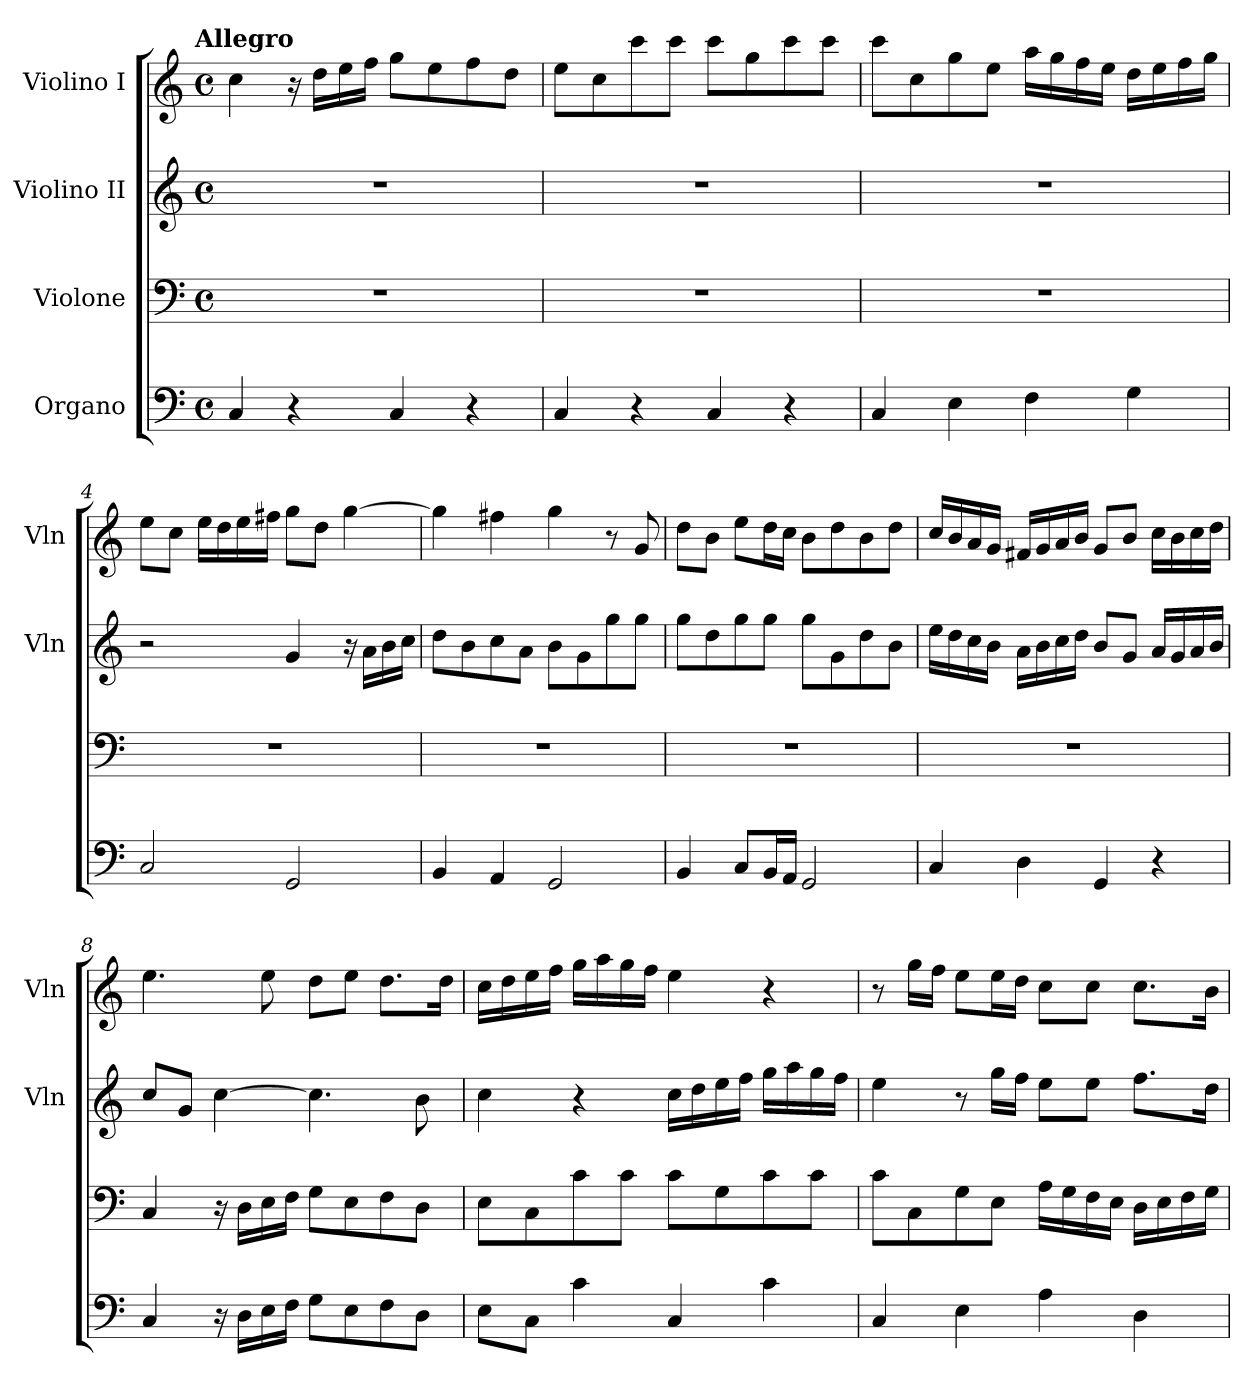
**kern	**kern	**kern	**kern
*part4	*part3	*part2	*part1
*staff4	*staff3	*staff2	*staff1
*I"Organo	*I"Violone	*I"Violino II	*I"Violino I
*	*	*I'Vln	*I'Vln
*clefF4	*clefF4	*clefG2	*clefG2
*k[]	*k[]	*k[]	*k[]
!!LO:TX:omd:t=Allegro
*M4/4	*M4/4	*M4/4	*M4/4
*met(c)	*met(c)	*met(c)	*met(c)
*MM132	*MM132	*MM132	*MM132
=1	=1	=1	=1
4C	1r	1r	4cc
4r	.	.	16r
.	.	.	16ddLL
.	.	.	16ee
.	.	.	16ffJJ
4C	.	.	8ggL
.	.	.	8ee
4r	.	.	8ff
.	.	.	8ddJ
=2	=2	=2	=2
4C	1r	1r	8eeL
.	.	.	8cc
4r	.	.	8ccc
.	.	.	8cccJ
4C	.	.	8cccL
.	.	.	8gg
4r	.	.	8ccc
.	.	.	8cccJ
=3	=3	=3	=3
4C	1r	1r	8cccL
.	.	.	8cc
4E	.	.	8gg
.	.	.	8eeJ
4F	.	.	16aaLL
.	.	.	16gg
.	.	.	16ff
.	.	.	16eeJJ
4G	.	.	16ddLL
.	.	.	16ee
.	.	.	16ff
.	.	.	16ggJJ
=4	=4	=4	=4
2C	1r	2r	8eeL
.	.	.	8ccJ
.	.	.	16eeLL
.	.	.	16dd
.	.	.	16ee
.	.	.	16ff#XJJ
2GG	.	4g	8ggL
.	.	.	8ddJ
.	.	16r	[4gg
.	.	16aLL	.
.	.	16b	.
.	.	16ccJJ	.
=5	=5	=5	=5
4BB	1r	8ddL	4gg]
.	.	8b	.
4AA	.	8cc	4ff#X
.	.	8aJ	.
2GG	.	8bL	4gg
.	.	8g	.
.	.	8gg	8r
.	.	8ggJ	8g
=6	=6	=6	=6
4BB	1r	8ggL	8ddL
.	.	8dd	8bJ
8CL	.	8gg	8eeL
16BBL	.	8ggJ	16ddL
16AAJJ	.	.	16ccJJ
2GG	.	8ggL	8bL
.	.	8g	8dd
.	.	8dd	8b
.	.	8bJ	8ddJ
=7	=7	=7	=7
4C	1r	16eeLL	16ccLL
.	.	16dd	16b
.	.	16cc	16a
.	.	16bJJ	16gJJ
4D	.	16aLL	16f#XLL
.	.	16b	16g
.	.	16cc	16a
.	.	16ddJJ	16bJJ
4GG	.	8bL	8gL
.	.	8gJ	8bJ
4r	.	16aLL	16ccLL
.	.	16g	16b
.	.	16a	16cc
.	.	16bJJ	16ddJJ
=8	=8	=8	=8
4C	4C	8ccL	4.ee
.	.	8gJ	.
16r	16r	[4cc	.
16DLL	16DLL	.	.
16E	16E	.	8ee
16FJJ	16FJJ	.	.
8GL	8GL	4.cc]	8ddL
8E	8E	.	8eeJ
8F	8F	.	8.ddL
8DJ	8DJ	8b	.
.	.	.	16ddJk
=9	=9	=9	=9
8EL	8EL	4cc	16ccLL
.	.	.	16dd
8CJ	8C	.	16ee
.	.	.	16ffJJ
4c	8c	4r	16ggLL
.	.	.	16aa
.	8cJ	.	16gg
.	.	.	16ffJJ
4C	8cL	16ccLL	4ee
.	.	16dd	.
.	8G	16ee	.
.	.	16ffJJ	.
4c	8c	16ggLL	4r
.	.	16aa	.
.	8cJ	16gg	.
.	.	16ffJJ	.
=10	=10	=10	=10
4C	8cL	4ee	8r
.	8C	.	16ggLL
.	.	.	16ffJJ
4E	8G	8r	8eeL
.	8EJ	16ggLL	16eeL
.	.	16ffJJ	16ddJJ
4A	16ALL	8eeL	8ccL
.	16G	.	.
.	16F	8eeJ	8ccJ
.	16EJJ	.	.
4D	16DLL	8.ffL	8.ccL
.	16E	.	.
.	16F	.	.
.	16GJJ	16ddJk	16bJk
=	=	=	=
*-	*-	*-	*-
